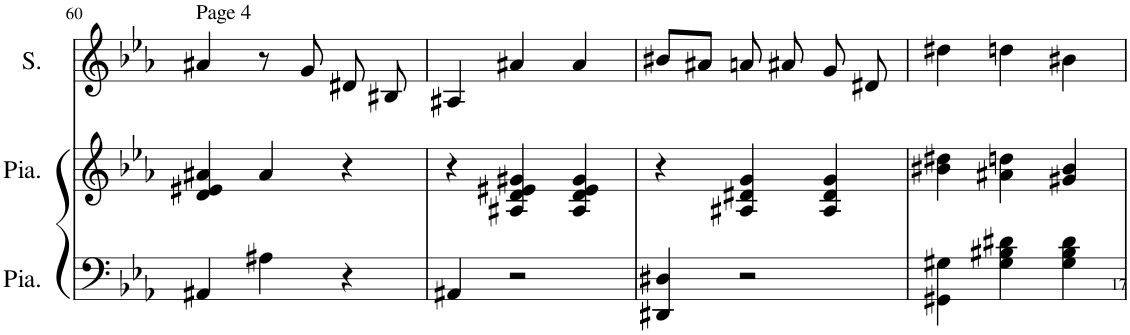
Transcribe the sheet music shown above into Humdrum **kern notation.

**kern	**kern	**kern
*part3	*part2	*part1
*staff3	*staff2	*staff1
*I"Piano	*I"Piano	*I"Soprano
*I'Pia.	*I'Pia.	*I'S.
!!LO:PB:g=z
*clefF4	*clefG2	*clefG2
*k[b-e-a-]	*k[b-e-a-]	*k[b-e-a-]
*M3/4	*M3/4	*M3/4
=60	=60	=60
!	!	!LO:TX:a:t=Page 4
4AA#X/	4d/ 4e#X/ 4a#X/	4a#X/
4A#X\	4a#/	8r
.	.	8g/
4r	4r	8d#X/
.	.	8B#X/
=61	=61	=61
4AA#X/	4r	4A#X/
2r	4A#X/ 4d/ 4e#X/ 4g#X/	4a#X/
.	4A#/ 4d/ 4e#/ 4g#/	4a#/
=62	=62	=62
4DD#X/ 4D#X/	4r	8b#X/L
.	.	8a#X/J
2r	4A#X/ 4d#X/ 4g/	8an/
.	.	8a#X/
.	4A#/ 4d#/ 4g/	8g/
.	.	8d#X/
=63	=63	=63
4GG#X\ 4G#X\	4b#X\ 4dd#X\	4dd#X\
4G#\ 4B#X\ 4d#X\	4a#X\ 4ddn\	4ddn\
4G#\ 4B#\ 4d#\	4g#X/ 4b#/	4b#X\
=	=	=
*-	*-	*-
